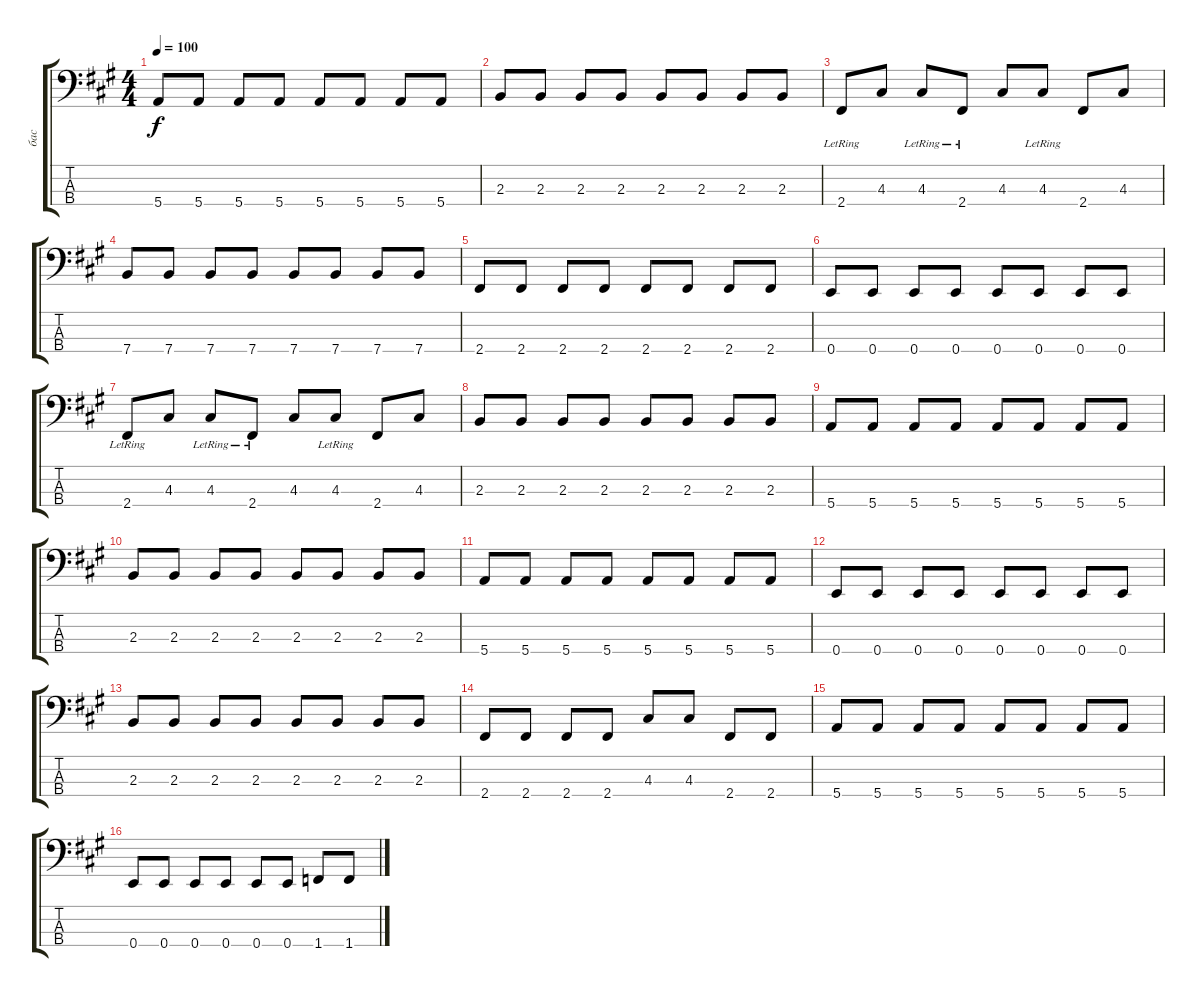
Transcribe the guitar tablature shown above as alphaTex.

\track ("бас" "бас") {instrument electricbassfinger}
\staff {score tabs}
\tuning (G2 D2 A1 E1) {hide}
\ts (4 4)
\tempo 100
\clef f4
\ks f#minor
5.4.8{dy f} 5.4.8 5.4.8 5.4.8 5.4.8 5.4.8 5.4.8 5.4.8 |
2.3.8 2.3.8 2.3.8 2.3.8 2.3.8 2.3.8 2.3.8 2.3.8 |
2.4{lr}.8 4.3.8 4.3{lr}.8 2.4{lr}.8 4.3.8 4.3{lr}.8 2.4.8 4.3.8 |
7.4.8 7.4.8 7.4.8 7.4.8 7.4.8 7.4.8 7.4.8 7.4.8 |
2.4.8 2.4.8 2.4.8 2.4.8 2.4.8 2.4.8 2.4.8 2.4.8 |
0.4.8 0.4.8 0.4.8 0.4.8 0.4.8 0.4.8 0.4.8 0.4.8 |
2.4{lr}.8 4.3.8 4.3{lr}.8 2.4{lr}.8 4.3.8 4.3{lr}.8 2.4.8 4.3.8 |
2.3.8 2.3.8 2.3.8 2.3.8 2.3.8 2.3.8 2.3.8 2.3.8 |
5.4.8 5.4.8 5.4.8 5.4.8 5.4.8 5.4.8 5.4.8 5.4.8 |
2.3.8 2.3.8 2.3.8 2.3.8 2.3.8 2.3.8 2.3.8 2.3.8 |
5.4.8 5.4.8 5.4.8 5.4.8 5.4.8 5.4.8 5.4.8 5.4.8 |
0.4.8 0.4.8 0.4.8 0.4.8 0.4.8 0.4.8 0.4.8 0.4.8 |
2.3.8 2.3.8 2.3.8 2.3.8 2.3.8 2.3.8 2.3.8 2.3.8 |
2.4.8 2.4.8 2.4.8 2.4.8 4.3.8 4.3.8 2.4.8 2.4.8 |
5.4.8 5.4.8 5.4.8 5.4.8 5.4.8 5.4.8 5.4.8 5.4.8 |
0.4.8 0.4.8 0.4.8 0.4.8 0.4.8 0.4.8 1.4.8 1.4.8
